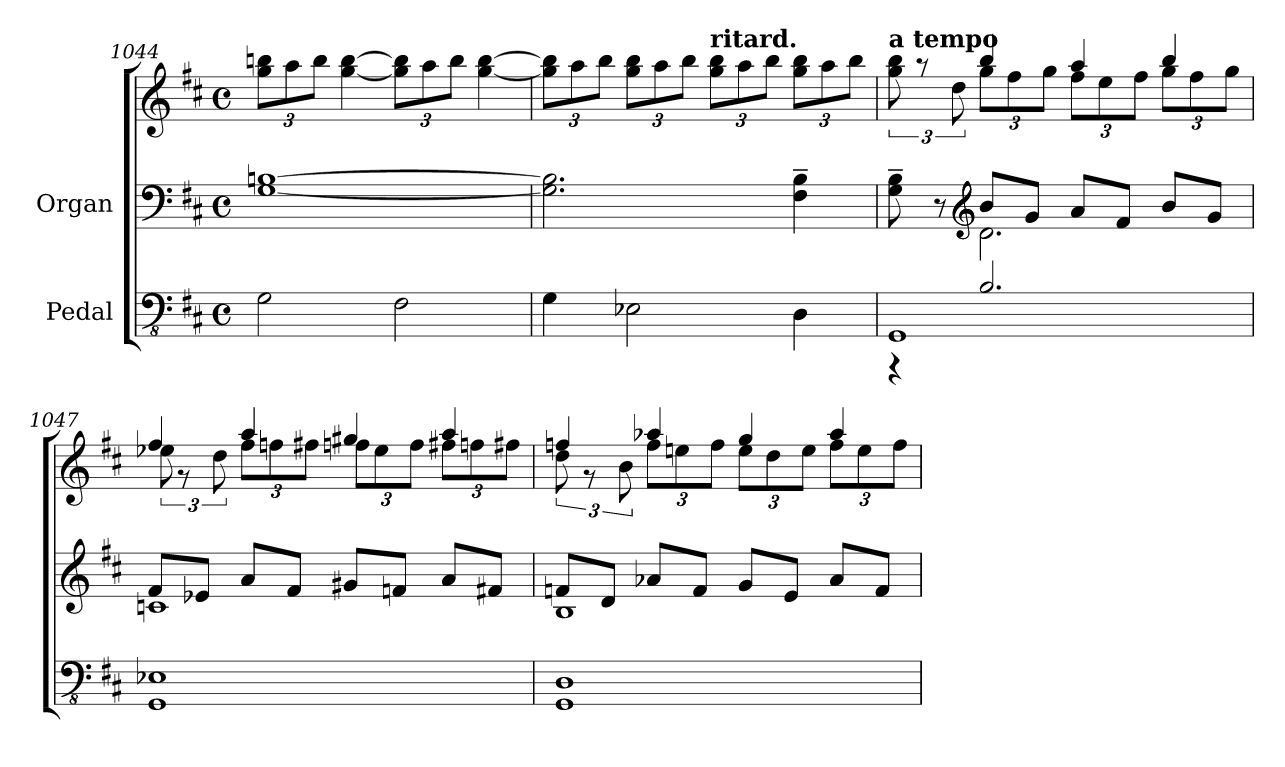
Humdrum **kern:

**kern	**kern	**kern
*part2	*part1	*part1
*staff3	*staff2	*staff1
*I"Pedal	*I"Organ	*
*clefFv4	*clefF4	*clefG2
*k[f#c#]	*k[f#c#]	*k[f#c#]
*M4/4	*M4/4	*M4/4
*met(c)	*met(c)	*met(c)
*	*	*Xbrackettup
=1044	=1044	=1044
2GG\	[1G [1Bn	12gg\ 12bbn\L
.	.	12aa\
.	.	12bb\J
.	.	[4gg\ [4bb\
2FF#\	.	12gg\] 12bb\]L
.	.	12aa\
.	.	12bb\J
.	.	[4gg\ [4bb\
=1045	=1045	=1045
4GG\	2.G\] 2.B\]	12gg\] 12bb\]L
.	.	12aa\
.	.	12bb\J
2EE-X\	.	12gg\ 12bb\L
.	.	12aa\
.	.	12bb\J
*	*	*MM150
!	!	!LO:TX:a:B:t=ritard.
.	.	12gg\ 12bb\L
.	.	12aa\
.	.	12bb\J
*	*	*MM140
4DD\	4F#\~ 4B\~	12gg\ 12bb\L
.	.	12aa\
.	.	12bb\J
!!LO:LB:g=z
=1046	=1046	=1046
*^	*^	*^
*	*	*	*	*	*brackettup
*v	*v	*	*	*	*
*	*v	*v	*	*
*	*	*v	*v
*	*	*MM160
*^	*^	*^
!	!	!	!	!LO:TX:a:B:t=a tempo	!
1GGG	4r	8G\~ 8B\~	4ryy	4ryy	12gg\ 12bb\
.	.	.	.	.	12raa
.	.	8r	.	.	.
.	.	.	.	.	12dd\
*	*	*clefG2	*	*	*
*	*	*	*	*	*Xbrackettup
.	2.BB/	8b/L	2.d\	4bb/	12gg\L
.	.	.	.	.	12ff#\
.	.	8g/J	.	.	.
.	.	.	.	.	12gg\J
.	.	8a/L	.	4aa/	12ff#\L
.	.	.	.	.	12ee\
.	.	8f#/J	.	.	.
.	.	.	.	.	12ff#\J
.	.	8b/L	.	4bb/	12gg\L
.	.	.	.	.	12ff#\
.	.	8g/J	.	.	.
.	.	.	.	.	12gg\J
=1047	=1047	=1047	=1047	=1047	=1047
*	*	*	*	*	*brackettup
1GGG	1EE-X	8f#/L	1cn	4ff#/	12ee-X\
.	.	.	.	.	12r
.	.	8e-X/J	.	.	.
.	.	.	.	.	12dd\
*	*	*	*	*	*Xbrackettup
.	.	8a/L	.	4aa/	12ff#\L
.	.	.	.	.	12ffn\
.	.	8f#/J	.	.	.
.	.	.	.	.	12ff#X\J
.	.	8g#X/L	.	4gg#X/	12ffn\L
.	.	.	.	.	12ee-\
.	.	8fn/J	.	.	.
.	.	.	.	.	12ff\J
.	.	8a/L	.	4aa/	12ff#X\L
.	.	.	.	.	12ffn\
.	.	8f#X/J	.	.	.
.	.	.	.	.	12ff#X\J
!!LO:PB:g=z	!!
=1048	=1048	=1048	=1048	=1048	=1048
*	*	*	*	*	*brackettup
1GGG	1DD	8fn/L	1B	4ffn/	12dd\
.	.	.	.	.	12r
.	.	8d/J	.	.	.
.	.	.	.	.	12b\
*	*	*	*	*	*Xbrackettup
.	.	8a-X/L	.	4aa-X/	12ff\L
.	.	.	.	.	12een\
.	.	8f/J	.	.	.
.	.	.	.	.	12ff\J
.	.	8g/L	.	4gg/	12ee\L
.	.	.	.	.	12dd\
.	.	8e/J	.	.	.
.	.	.	.	.	12ee\J
.	.	8a-/L	.	4aa-/	12ff\L
.	.	.	.	.	12ee\
.	.	8f/J	.	.	.
.	.	.	.	.	12ff\J
*v	*v	*	*	*	*
*	*v	*v	*	*
*	*	*v	*v
=	=	=
*-	*-	*-
